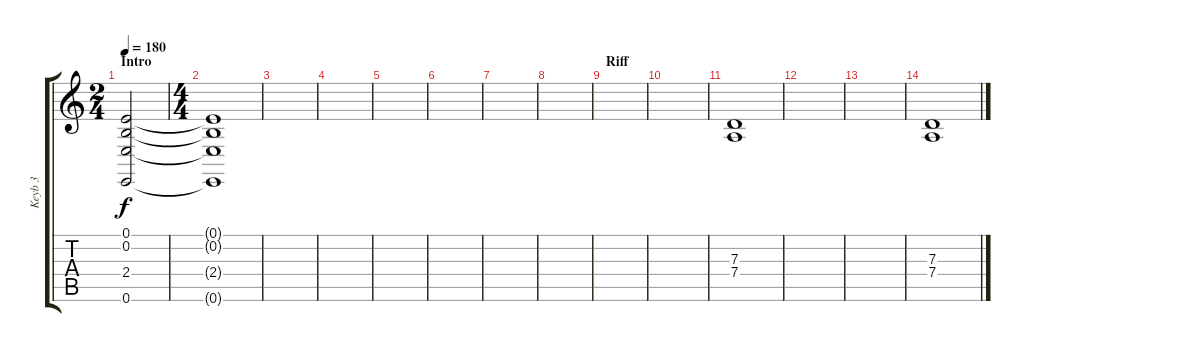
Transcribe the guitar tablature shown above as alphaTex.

\track ("Keyb 3" "Keyb 3") {instrument synthstrings1}
\staff {score tabs}
\tuning (E4 B3 G3 D3 A2 E2) {hide}
\ts (2 4)
\section ("" "Intro")
\tempo 180
\clef g2
\ks c
(0.1 0.2 2.4 0.6).2{dy f instrument synthstrings1} |
\ts (4 4)
(0.1{t} 0.2{t} 2.4{t} 0.6{t}).1 |
|
|
|
|
|
|
\section ("" "Riff")
|
|
(7.3 7.4).1 |
|
|
(7.3 7.4).1
